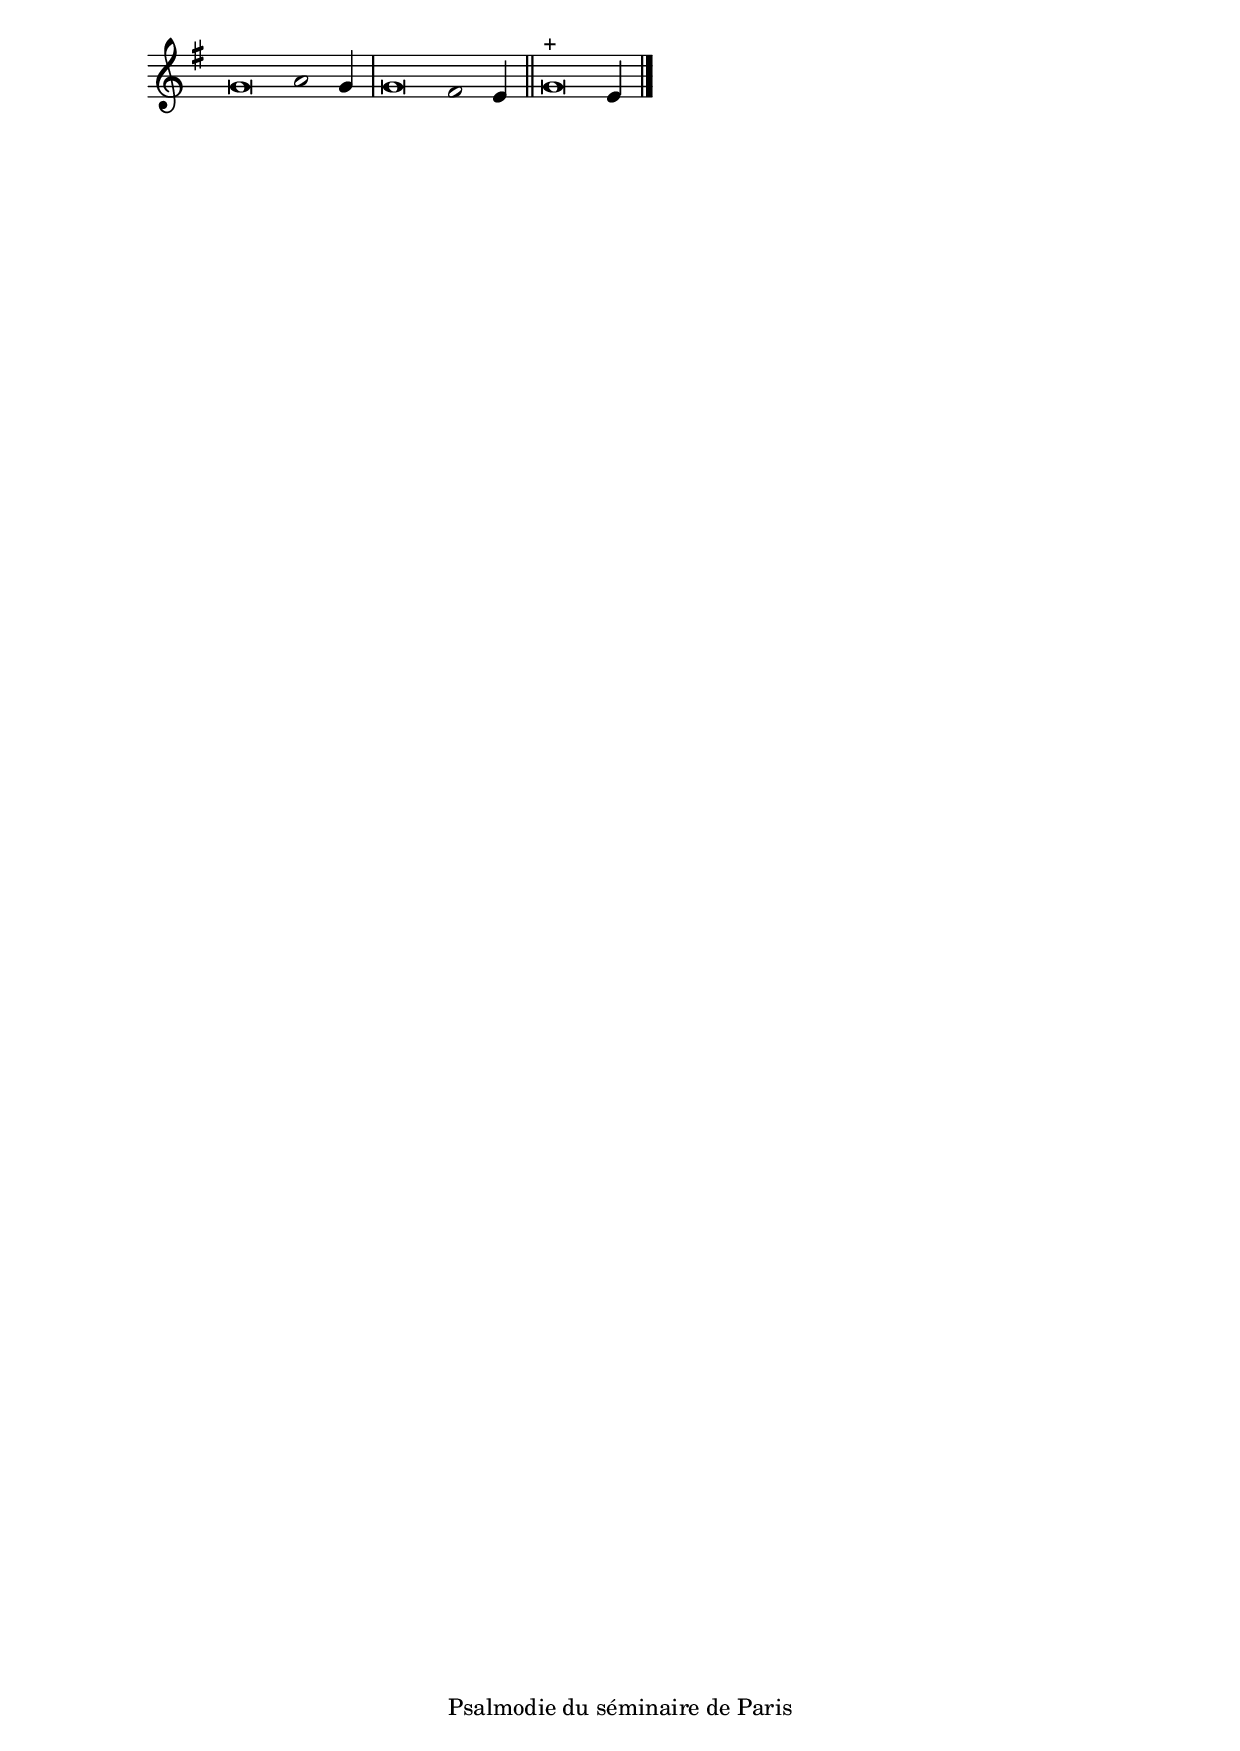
\version "2.20.0"
\language "italiano"

stemOff = \hide Staff.Stem
stemOn  = \undo \stemOff

\header {
  %title = "Psaume 56"
  %tagline = ##f
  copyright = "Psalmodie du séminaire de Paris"
}

\score {
  \new Staff \with { \remove "Time_signature_engraver" }
  \relative
  {
    \key sol \major
    \cadenzaOn
    \stemOff sol'\breve la2 \stemOn sol4
    \bar "|"
    \stemOff sol\breve fad2 \stemOn mi4
    \bar "||"
    \stemOff sol\breve^\markup{ + } \stemOn mi4
    \bar "|."
  }
}